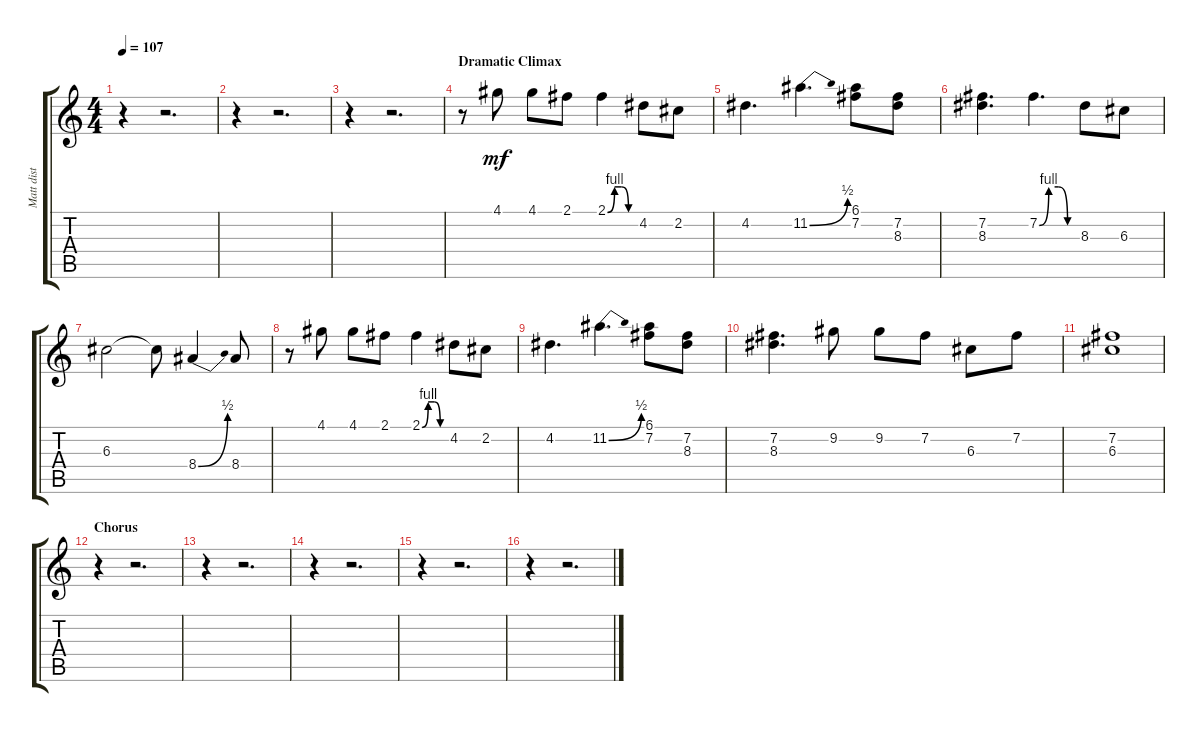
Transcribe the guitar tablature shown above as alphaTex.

\track ("Matt dist" "Matt dist") {instrument distortionguitar}
\staff {score tabs}
\tuning (E4 B3 G3 D3 A2 E2) {hide}
\ts (4 4)
\tempo 107
\clef g2
\ks c
r.4{dy mf} r.2{d} |
r.4 r.2{d} |
r.4 r.2{d} |
\section ("" "Dramatic Climax")
r.8 4.1.8 4.1.8 2.1.8 2.1{be (custom 0 0 15 4 30 4 45 0 60 0)}.4 4.2.8 2.2.8 |
4.2.4{d} 11.2{be (bend 0 0 60 2)}.4{d} (6.1 7.2).8 (7.2 8.3).8 |
(7.2 8.3).4{d} 7.2{be (custom 0 0 15 4 30 4 45 0 60 0)}.4{d} 8.3.8 6.3.8 |
6.3.2 6.3{t}.8 8.4{be (bend 0 0 60 2)}.4 8.4.8 |
r.8 4.1.8 4.1.8 2.1.8 2.1{be (custom 0 0 15 4 30 4 45 0 60 0)}.4 4.2.8 2.2.8 |
4.2.4{d} 11.2{be (bend 0 0 60 2)}.4{d} (6.1 7.2).8 (7.2 8.3).8 |
(7.2 8.3).4{d} 9.2.8 9.2.8 7.2.8 6.3.8 7.2.8 |
(7.2 6.3).1 |
\section ("" "Chorus")
r.4 r.2{d} |
r.4 r.2{d} |
r.4 r.2{d} |
r.4 r.2{d} |
r.4 r.2{d}
